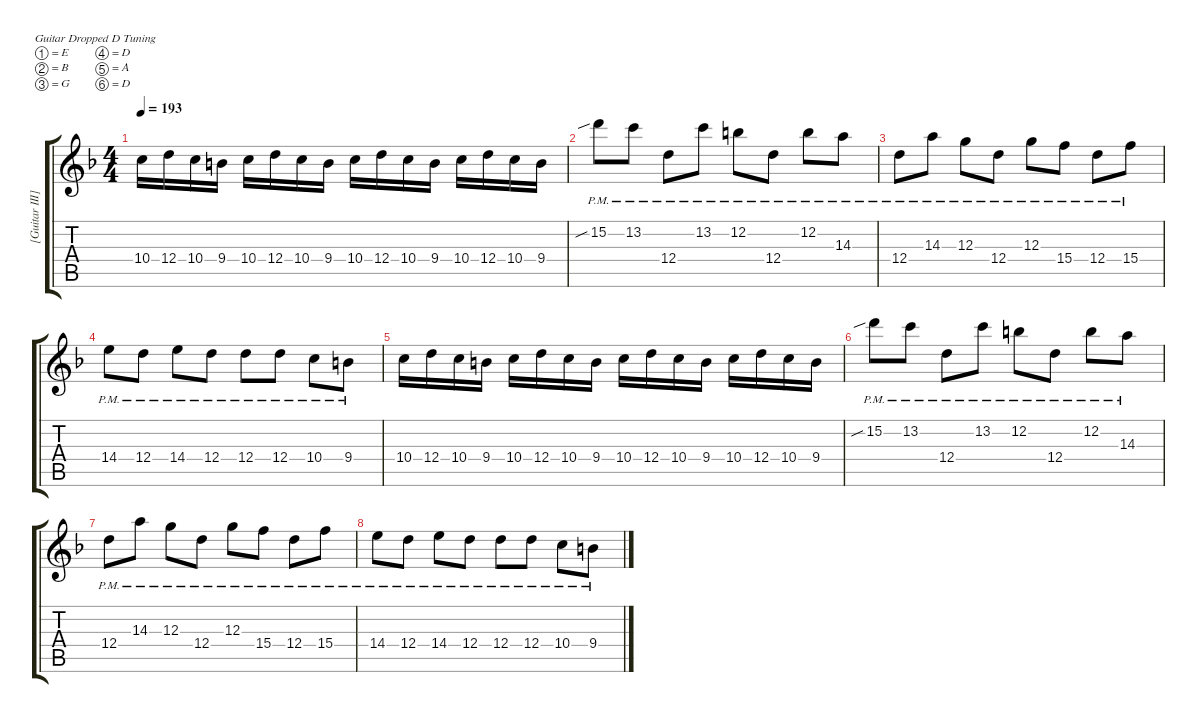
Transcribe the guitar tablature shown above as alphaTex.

\hideDynamics
\bracketExtendMode groupsimilarinstruments
\firstSystemTrackNameMode fullname
\otherSystemsTrackNameMode fullname
\otherSystemsTrackNameOrientation horizontal
\track ("[Guitar III]" "E-Gt") {instrument distortionguitar}
\staff {score tabs}
\tuning (E4 B3 G3 D3 A2 D2)
\ts (4 4)
\tempo 193
\clef g2
\ks f
10.4.16{dy f} 12.4.16 10.4.16 9.4.16 10.4.16 12.4.16 10.4.16 9.4.16 10.4.16 12.4.16 10.4.16 9.4.16 10.4.16 12.4.16 10.4.16 9.4.16 |
15.2{sib pm}.8 13.2{pm}.8 12.4{pm}.8 13.2{pm}.8 12.2{pm}.8 12.4{pm}.8 12.2{pm}.8 14.3{pm}.8 |
12.4{pm}.8 14.3{pm}.8 12.3{pm}.8 12.4{pm}.8 12.3{pm}.8 15.4{pm}.8 12.4{pm}.8 15.4{pm}.8 |
14.4{pm}.8 12.4{pm}.8 14.4{pm}.8 12.4{pm}.8 12.4{pm}.8 12.4{pm}.8 10.4{pm}.8 9.4{pm}.8 |
10.4.16 12.4.16 10.4.16 9.4.16 10.4.16 12.4.16 10.4.16 9.4.16 10.4.16 12.4.16 10.4.16 9.4.16 10.4.16 12.4.16 10.4.16 9.4.16 |
15.2{sib pm}.8 13.2{pm}.8 12.4{pm}.8 13.2{pm}.8 12.2{pm}.8 12.4{pm}.8 12.2{pm}.8 14.3{pm}.8 |
12.4{pm}.8 14.3{pm}.8 12.3{pm}.8 12.4{pm}.8 12.3{pm}.8 15.4{pm}.8 12.4{pm}.8 15.4{pm}.8 |
14.4{pm}.8 12.4{pm}.8 14.4{pm}.8 12.4{pm}.8 12.4{pm}.8 12.4{pm}.8 10.4{pm}.8 9.4{pm}.8
